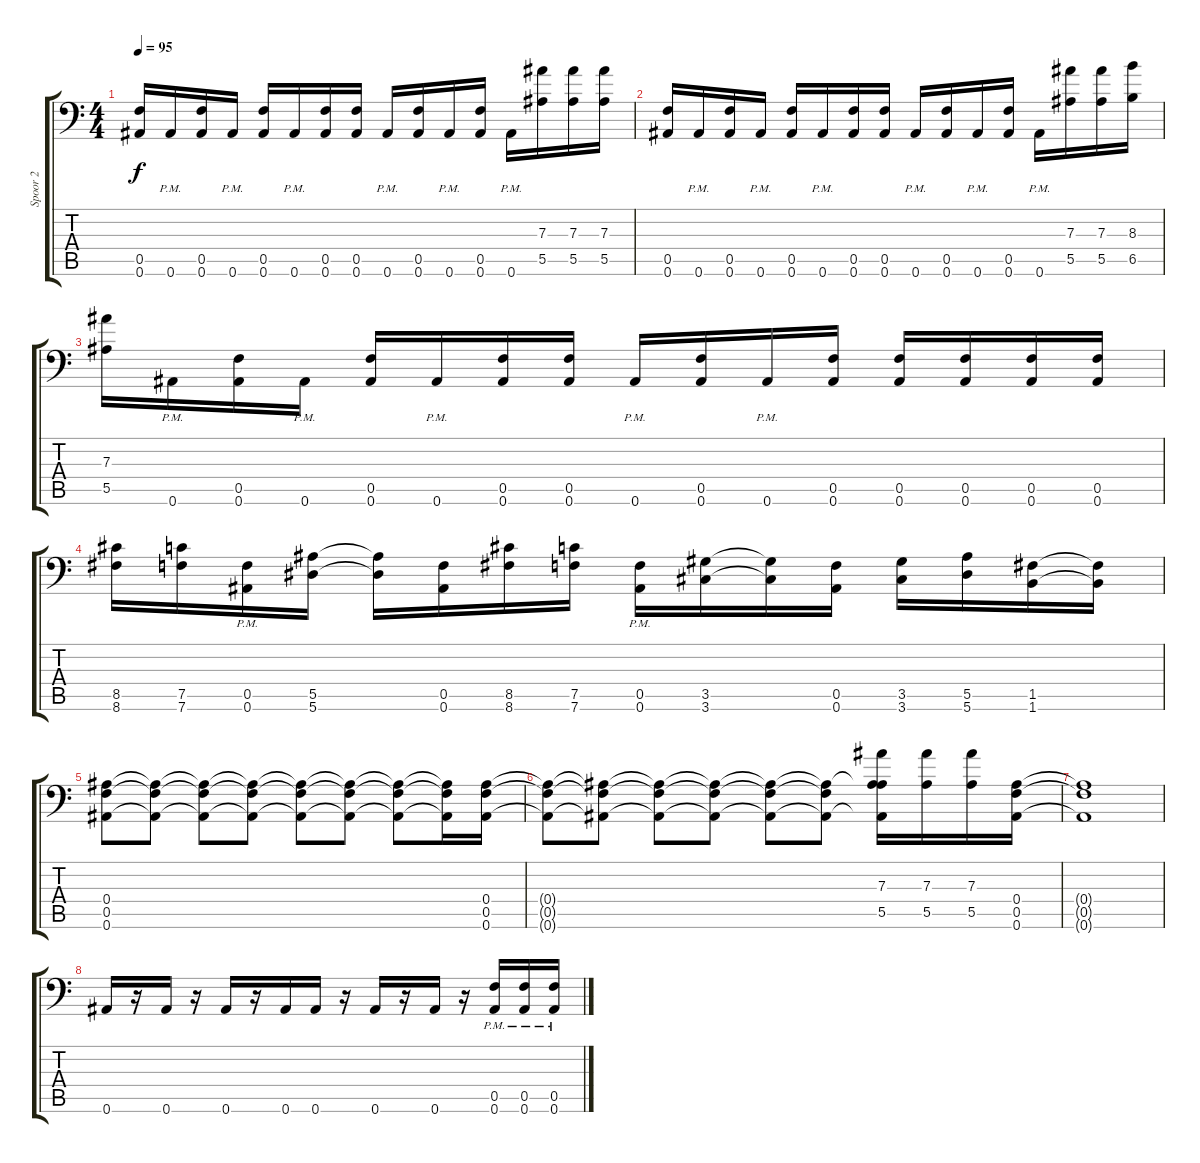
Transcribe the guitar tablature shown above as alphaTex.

\track ("Spoor 2" "Spoor 2") {instrument distortionguitar}
\staff {score tabs}
\tuning (C4 G3 Eb3 Bb2 F2 Bb1) {hide}
\ts (4 4)
\tempo 95
\clef f4
\ks c
(0.5 0.6).16{dy f} 0.6{pm}.16 (0.5 0.6).16 0.6{pm}.16 (0.5 0.6).16 0.6{pm}.16 (0.5 0.6).16 (0.5 0.6).16 0.6{pm}.16 (0.5 0.6).16 0.6{pm}.16 (0.5 0.6).16 0.6{pm}.16 (7.3 5.5).16 (7.3 5.5).16 (7.3 5.5).16 |
(0.5 0.6).16 0.6{pm}.16 (0.5 0.6).16 0.6{pm}.16 (0.5 0.6).16 0.6{pm}.16 (0.5 0.6).16 (0.5 0.6).16 0.6{pm}.16 (0.5 0.6).16 0.6{pm}.16 (0.5 0.6).16 0.6{pm}.16 (7.3 5.5).16 (7.3 5.5).16 (8.3 6.5).16 |
(7.3 5.5).16 0.6{pm}.16 (0.5 0.6).16 0.6{pm}.16 (0.5 0.6).16 0.6{pm}.16 (0.5 0.6).16 (0.5 0.6).16 0.6{pm}.16 (0.5 0.6).16 0.6{pm}.16 (0.5 0.6).16 (0.5 0.6).16 (0.5 0.6).16 (0.5 0.6).16 (0.5 0.6).16 |
(8.5 8.6).16 (7.5 7.6).16 (0.5{pm} 0.6{pm}).16 (5.5 5.6).16 (5.5{t} 5.6{t}).16 (0.5 0.6).16 (8.5 8.6).16 (7.5 7.6).16 (0.5{pm} 0.6{pm}).16 (3.5 3.6).16 (3.5{t} 3.6{t}).16 (0.5 0.6).16 (3.5 3.6).16 (5.5 5.6).16 (1.5 1.6).16 (1.5{t} 1.6{t}).16 |
(0.4 0.5 0.6).8 (0.4{t} 0.5{t} 0.6{t}).8 (0.4{t} 0.5{t} 0.6{t}).8 (0.4{t} 0.5{t} 0.6{t}).8 (0.4{t} 0.5{t} 0.6{t}).8 (0.4{t} 0.5{t} 0.6{t}).8 (0.4{t} 0.5{t} 0.6{t}).8 (0.4{t} 0.5{t} 0.6{t}).16 (0.4 0.5 0.6).16 |
(0.4{t} 0.5{t} 0.6{t}).8 (0.4{t} 0.5{t} 0.6{t}).8 (0.4{t} 0.5{t} 0.6{t}).8 (0.4{t} 0.5{t} 0.6{t}).8 (0.4{t} 0.5{t} 0.6{t}).8 (0.4{t} 0.5{t} 0.6{t}).8 (7.3 0.4{t} 5.5 0.6{t}).16 (7.3 5.5).16 (7.3 5.5).16 (0.4 0.5 0.6).16 |
(0.4{t} 0.5{t} 0.6{t}).1 |
0.6.16 r.16 0.6.16 r.16 0.6.16 r.16 0.6.16 0.6.16 r.16 0.6.16 r.16 0.6.16 r.16 (0.5{pm} 0.6{pm}).16 (0.5{pm} 0.6{pm}).16 (0.5{pm} 0.6{pm}).16
